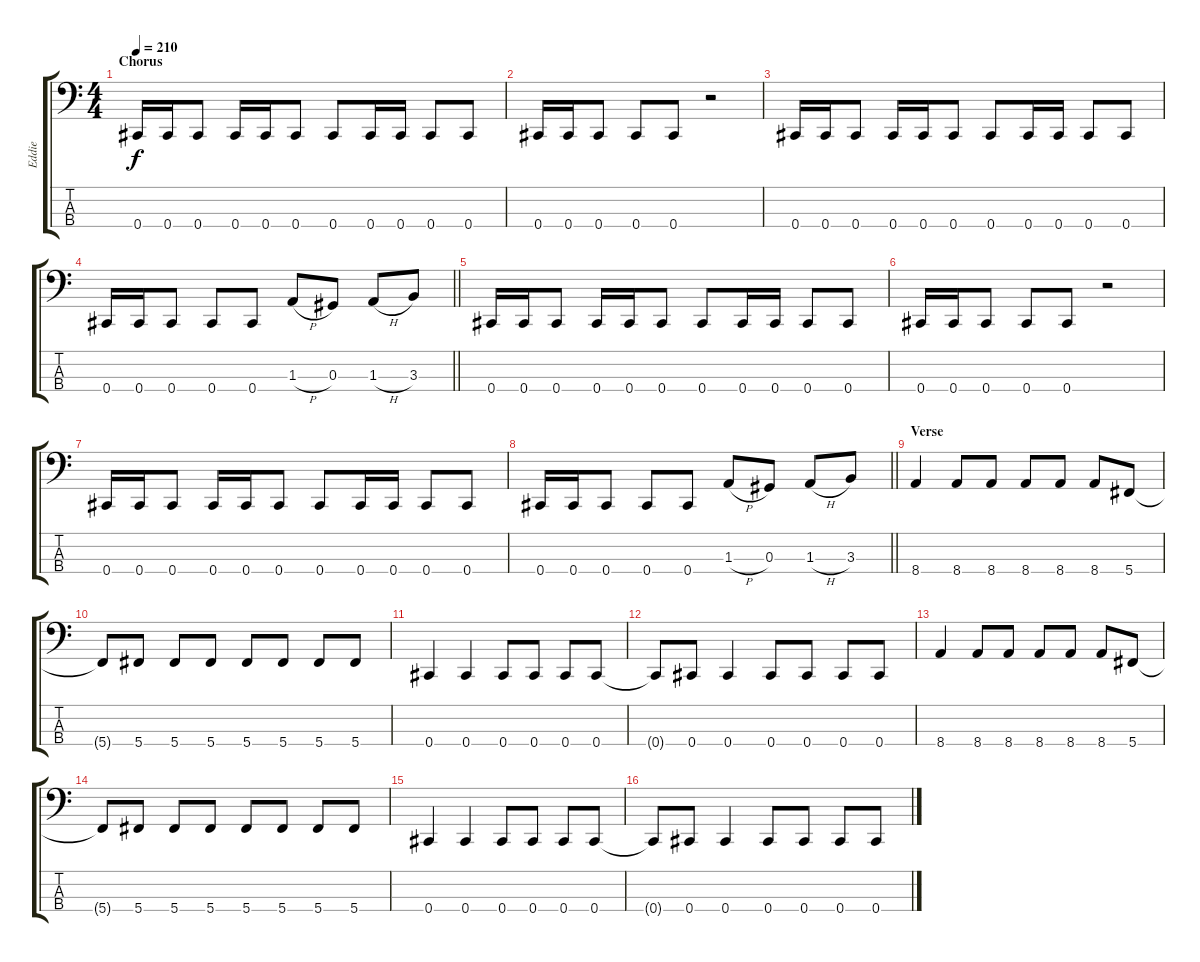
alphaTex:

\track ("Eddie" "Eddie") {instrument electricbasspick}
\staff {score tabs}
\tuning (Gb2 Db2 Ab1 Db1) {hide}
\ts (4 4)
\section ("" "Chorus")
\tempo 210
\clef f4
\ks c
0.4.16{dy f} 0.4.16 0.4.8 0.4.16 0.4.16 0.4.8 0.4.8 0.4.16 0.4.16 0.4.8 0.4.8 |
0.4.16 0.4.16 0.4.8 0.4.8 0.4.8 r.2 |
0.4.16 0.4.16 0.4.8 0.4.16 0.4.16 0.4.8 0.4.8 0.4.16 0.4.16 0.4.8 0.4.8 |
\barLineRight lightlight
0.4.16 0.4.16 0.4.8 0.4.8 0.4.8 1.3{h}.8 0.3.8 1.3{h}.8 3.3.8 |
0.4.16 0.4.16 0.4.8 0.4.16 0.4.16 0.4.8 0.4.8 0.4.16 0.4.16 0.4.8 0.4.8 |
0.4.16 0.4.16 0.4.8 0.4.8 0.4.8 r.2 |
0.4.16 0.4.16 0.4.8 0.4.16 0.4.16 0.4.8 0.4.8 0.4.16 0.4.16 0.4.8 0.4.8 |
\barLineRight lightlight
0.4.16 0.4.16 0.4.8 0.4.8 0.4.8 1.3{h}.8 0.3.8 1.3{h}.8 3.3.8 |
\section ("" "Verse")
8.4.4 8.4.8 8.4.8 8.4.8 8.4.8 8.4.8 5.4.8 |
5.4{t}.8 5.4.8 5.4.8 5.4.8 5.4.8 5.4.8 5.4.8 5.4.8 |
0.4.4 0.4.4 0.4.8 0.4.8 0.4.8 0.4.8 |
0.4{t}.8 0.4.8 0.4.4 0.4.8 0.4.8 0.4.8 0.4.8 |
8.4.4 8.4.8 8.4.8 8.4.8 8.4.8 8.4.8 5.4.8 |
5.4{t}.8 5.4.8 5.4.8 5.4.8 5.4.8 5.4.8 5.4.8 5.4.8 |
0.4.4 0.4.4 0.4.8 0.4.8 0.4.8 0.4.8 |
0.4{t}.8 0.4.8 0.4.4 0.4.8 0.4.8 0.4.8 0.4.8
